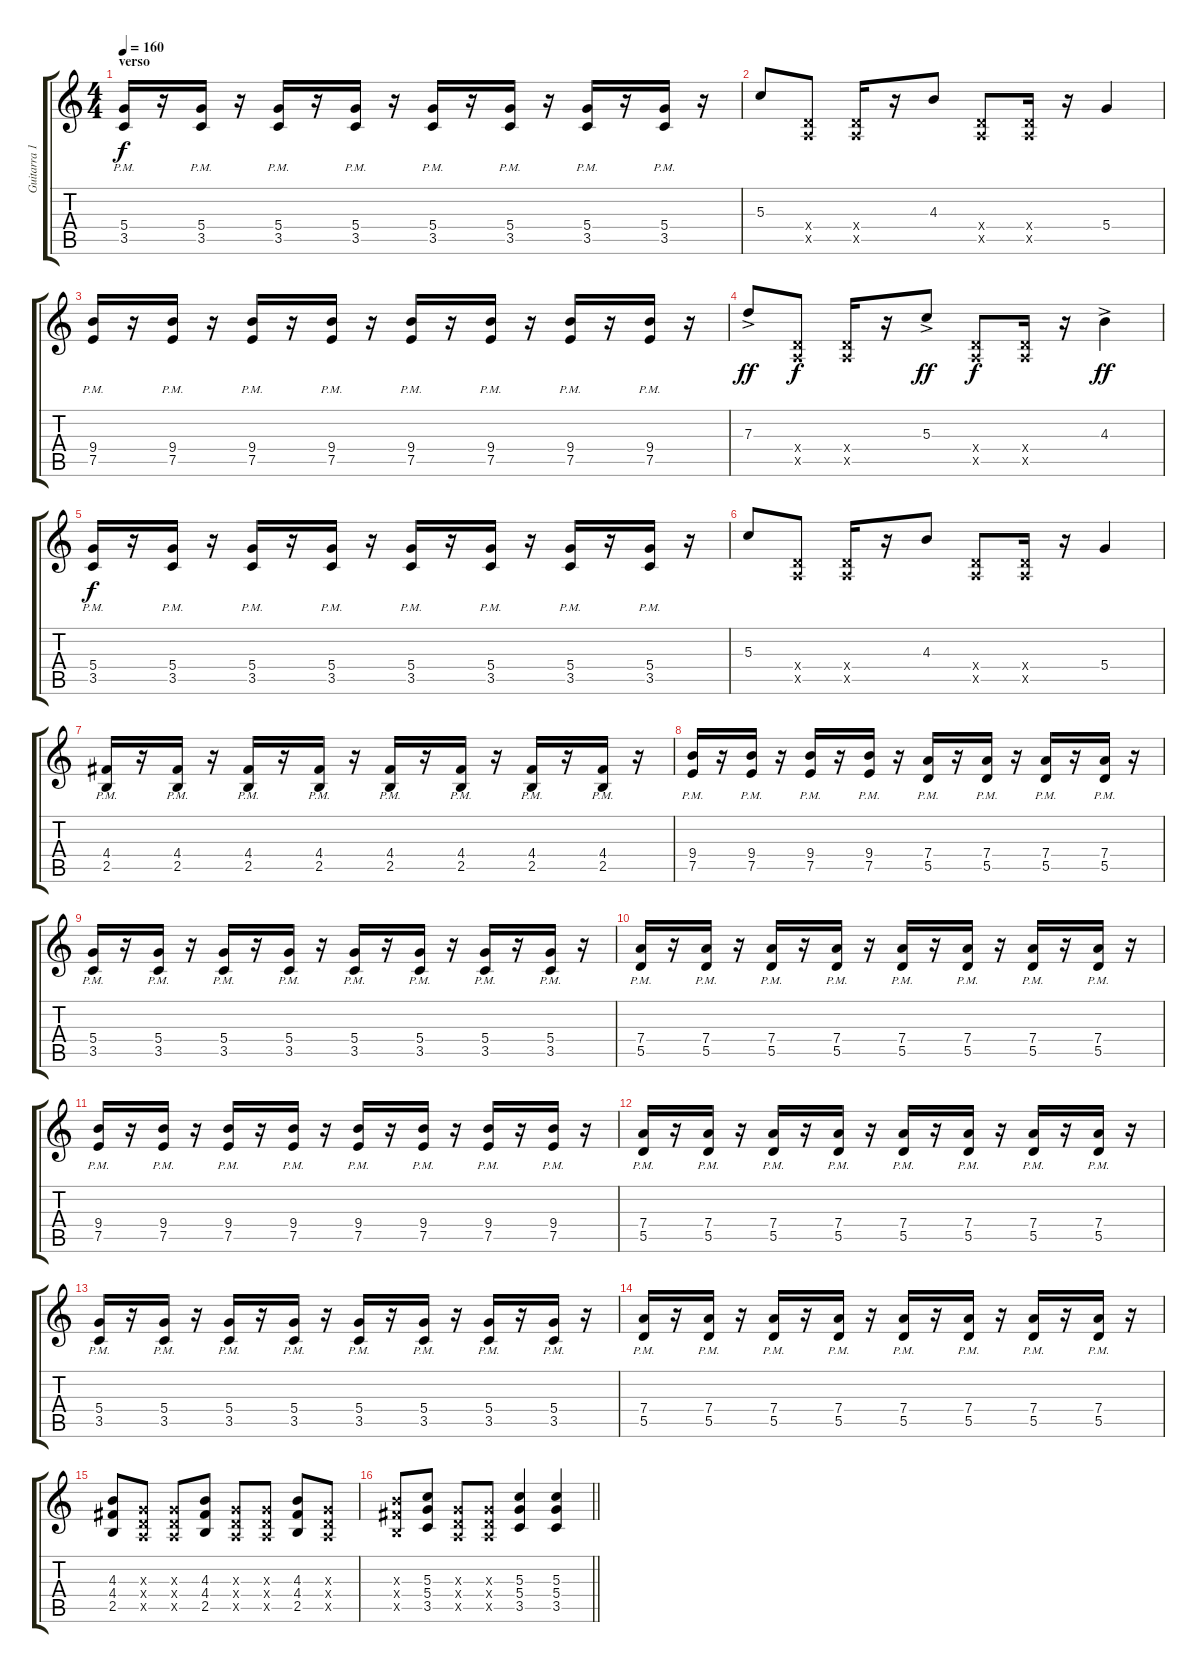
\track ("Guitarra 1" "Guitarra 1") {instrument electricguitarclean}
\staff {score tabs}
\tuning (E4 B3 G3 D3 A2 E2) {hide}
\ts (4 4)
\section ("" "verso")
\tempo 160
\clef g2
\ks c
(5.4{pm} 3.5{pm}).16{dy f} r.16 (5.4{pm} 3.5{pm}).16 r.16 (5.4{pm} 3.5{pm}).16 r.16 (5.4{pm} 3.5{pm}).16 r.16 (5.4{pm} 3.5{pm}).16 r.16 (5.4{pm} 3.5{pm}).16 r.16 (5.4{pm} 3.5{pm}).16 r.16 (5.4{pm} 3.5{pm}).16 r.16 |
5.3.8{volume 14} (0.4{x} 0.5{x}).8 (0.4{x} 0.5{x}).16 r.16 4.3.8 (0.4{x} 0.5{x}).8 (0.4{x} 0.5{x}).16 r.16 5.4.4 |
(9.4{pm} 7.5{pm}).16{volume 12} r.16 (9.4{pm} 7.5{pm}).16 r.16 (9.4{pm} 7.5{pm}).16 r.16 (9.4{pm} 7.5{pm}).16 r.16 (9.4{pm} 7.5{pm}).16 r.16 (9.4{pm} 7.5{pm}).16 r.16 (9.4{pm} 7.5{pm}).16 r.16 (9.4{pm} 7.5{pm}).16 r.16 |
7.3{ac}.8{dy ff volume 14} (0.4{x} 0.5{x}).8{dy f} (0.4{x} 0.5{x}).16 r.16 5.3{ac}.8{dy ff} (0.4{x} 0.5{x}).8{dy f} (0.4{x} 0.5{x}).16 r.16 4.3{ac}.4{dy ff} |
(5.4{pm} 3.5{pm}).16{dy f} r.16 (5.4{pm} 3.5{pm}).16 r.16 (5.4{pm} 3.5{pm}).16 r.16 (5.4{pm} 3.5{pm}).16 r.16 (5.4{pm} 3.5{pm}).16 r.16 (5.4{pm} 3.5{pm}).16 r.16 (5.4{pm} 3.5{pm}).16 r.16 (5.4{pm} 3.5{pm}).16 r.16 |
5.3.8{volume 14} (0.4{x} 0.5{x}).8 (0.4{x} 0.5{x}).16 r.16 4.3.8 (0.4{x} 0.5{x}).8 (0.4{x} 0.5{x}).16 r.16 5.4.4 |
(4.4{pm} 2.5{pm}).16{volume 12} r.16 (4.4{pm} 2.5{pm}).16 r.16 (4.4{pm} 2.5{pm}).16 r.16 (4.4{pm} 2.5{pm}).16 r.16 (4.4{pm} 2.5{pm}).16 r.16 (4.4{pm} 2.5{pm}).16 r.16 (4.4{pm} 2.5{pm}).16 r.16 (4.4{pm} 2.5{pm}).16 r.16 |
(9.4{pm} 7.5{pm}).16 r.16 (9.4{pm} 7.5{pm}).16 r.16 (9.4{pm} 7.5{pm}).16 r.16 (9.4{pm} 7.5{pm}).16 r.16 (7.4{pm} 5.5{pm}).16 r.16 (7.4{pm} 5.5{pm}).16 r.16 (7.4{pm} 5.5{pm}).16 r.16 (7.4{pm} 5.5{pm}).16 r.16 |
(5.4{pm} 3.5{pm}).16 r.16 (5.4{pm} 3.5{pm}).16 r.16 (5.4{pm} 3.5{pm}).16 r.16 (5.4{pm} 3.5{pm}).16 r.16 (5.4{pm} 3.5{pm}).16 r.16 (5.4{pm} 3.5{pm}).16 r.16 (5.4{pm} 3.5{pm}).16 r.16 (5.4{pm} 3.5{pm}).16 r.16 |
(7.4{pm} 5.5{pm}).16 r.16 (7.4{pm} 5.5{pm}).16 r.16 (7.4{pm} 5.5{pm}).16 r.16 (7.4{pm} 5.5{pm}).16 r.16 (7.4{pm} 5.5{pm}).16 r.16 (7.4{pm} 5.5{pm}).16 r.16 (7.4{pm} 5.5{pm}).16 r.16 (7.4{pm} 5.5{pm}).16 r.16 |
(9.4{pm} 7.5{pm}).16 r.16 (9.4{pm} 7.5{pm}).16 r.16 (9.4{pm} 7.5{pm}).16 r.16 (9.4{pm} 7.5{pm}).16 r.16 (9.4{pm} 7.5{pm}).16 r.16 (9.4{pm} 7.5{pm}).16 r.16 (9.4{pm} 7.5{pm}).16 r.16 (9.4{pm} 7.5{pm}).16 r.16 |
(7.4{pm} 5.5{pm}).16 r.16 (7.4{pm} 5.5{pm}).16 r.16 (7.4{pm} 5.5{pm}).16 r.16 (7.4{pm} 5.5{pm}).16 r.16 (7.4{pm} 5.5{pm}).16 r.16 (7.4{pm} 5.5{pm}).16 r.16 (7.4{pm} 5.5{pm}).16 r.16 (7.4{pm} 5.5{pm}).16 r.16 |
(5.4{pm} 3.5{pm}).16 r.16 (5.4{pm} 3.5{pm}).16 r.16 (5.4{pm} 3.5{pm}).16 r.16 (5.4{pm} 3.5{pm}).16 r.16 (5.4{pm} 3.5{pm}).16 r.16 (5.4{pm} 3.5{pm}).16 r.16 (5.4{pm} 3.5{pm}).16 r.16 (5.4{pm} 3.5{pm}).16 r.16 |
(7.4{pm} 5.5{pm}).16 r.16 (7.4{pm} 5.5{pm}).16 r.16 (7.4{pm} 5.5{pm}).16 r.16 (7.4{pm} 5.5{pm}).16 r.16 (7.4{pm} 5.5{pm}).16 r.16 (7.4{pm} 5.5{pm}).16 r.16 (7.4{pm} 5.5{pm}).16 r.16 (7.4{pm} 5.5{pm}).16 r.16 |
(4.3 4.4 2.5).8 (0.3{x} 0.4{x} 0.5{x}).8 (0.3{x} 0.4{x} 0.5{x}).8 (4.3 4.4 2.5).8 (0.3{x} 0.4{x} 0.5{x}).8 (0.3{x} 0.4{x} 0.5{x}).8 (4.3 4.4 2.5).8 (0.3{x} 0.4{x} 0.5{x}).8 |
\barLineRight lightlight
(4.3{x} 4.4{x} 2.5{x}).8 (5.3 5.4 3.5).8 (0.3{x} 0.4{x} 0.5{x}).8 (0.3{x} 0.4{x} 0.5{x}).8 (5.3 5.4 3.5).4 (5.3 5.4 3.5).4
